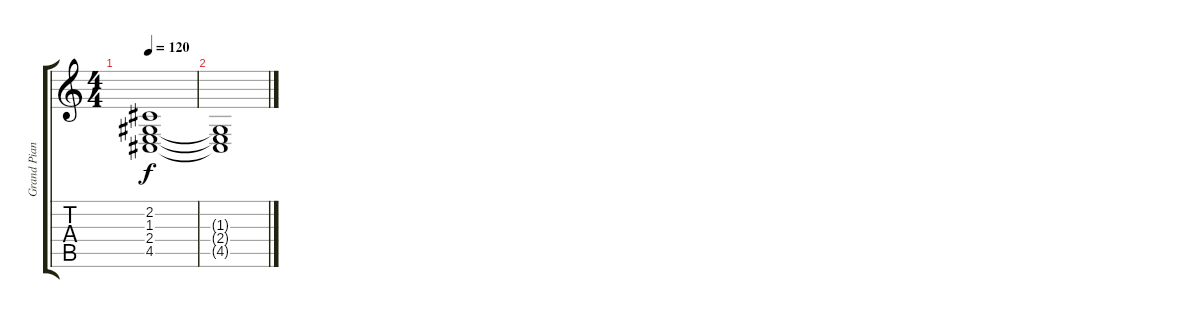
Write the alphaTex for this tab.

\track ("Grand Piano" "Grand Pian") {instrument acousticgrandpiano}
\staff {score tabs}
\tuning (E4 B3 G3 D3 A2 E2) {hide}
\ts (4 4)
\tempo 120
\clef g2
\ks c
(2.2 1.3 2.4 4.5).1{dy f} |
(1.3{t} 2.4{t} 4.5{t}).1
